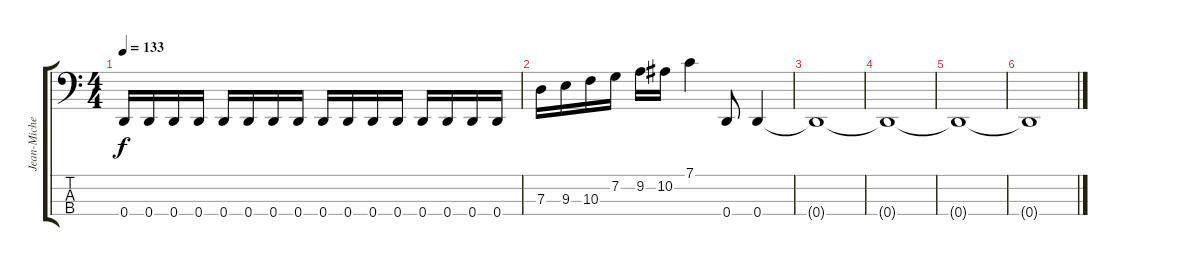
\track ("Jean-Michel" "Jean-Miche") {instrument electricbasspick}
\staff {score tabs}
\tuning (F2 C2 G1 D1) {hide}
\ts (4 4)
\tempo 133
\clef f4
\ks c
0.4.16{dy f} 0.4.16 0.4.16 0.4.16 0.4.16 0.4.16 0.4.16 0.4.16 0.4.16 0.4.16 0.4.16 0.4.16 0.4.16 0.4.16 0.4.16 0.4.16 |
7.3.16 9.3.16 10.3.16 7.2.16 9.2.16 10.2.16 7.1.4 0.4.8 0.4.4 |
0.4{t}.1 |
0.4{t}.1 |
0.4{t}.1 |
0.4{t}.1
